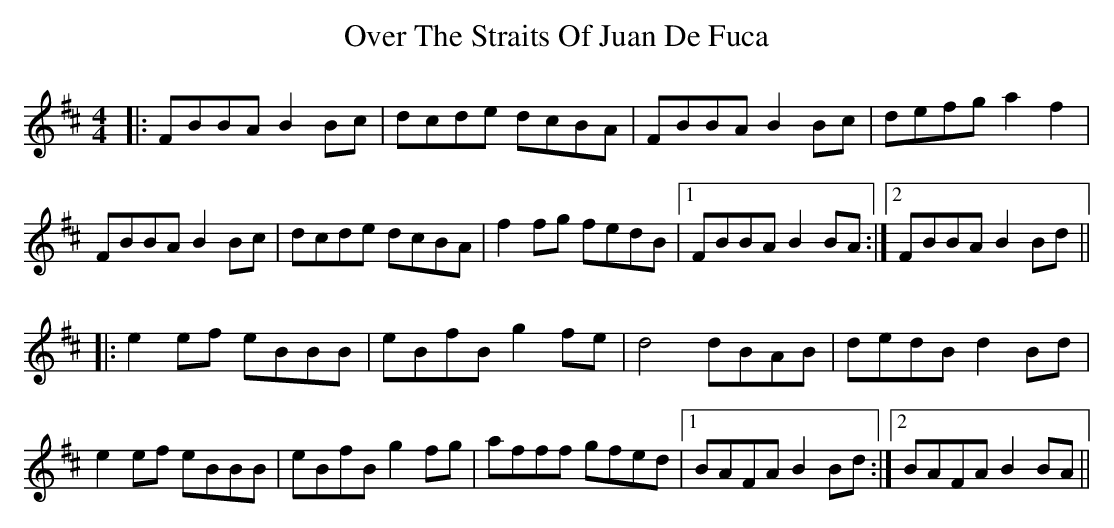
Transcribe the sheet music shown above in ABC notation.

X:1
T: Over The Straits Of Juan De Fuca
M: 4/4
L: 1/8
K: Bmin
|:FBBA B2Bc|dcde dcBA|FBBA B2Bc|defg a2f2|
FBBA B2Bc|dcde dcBA|f2fg fedB|1 FBBA B2BA:|2 FBBA B2Bd||
|:e2ef eBBB|eBfB g2fe|d4 dBAB|dedB d2Bd|
e2ef eBBB|eBfB g2fg|afff gfed|1 BAFA B2Bd:|2 BAFA B2BA||
